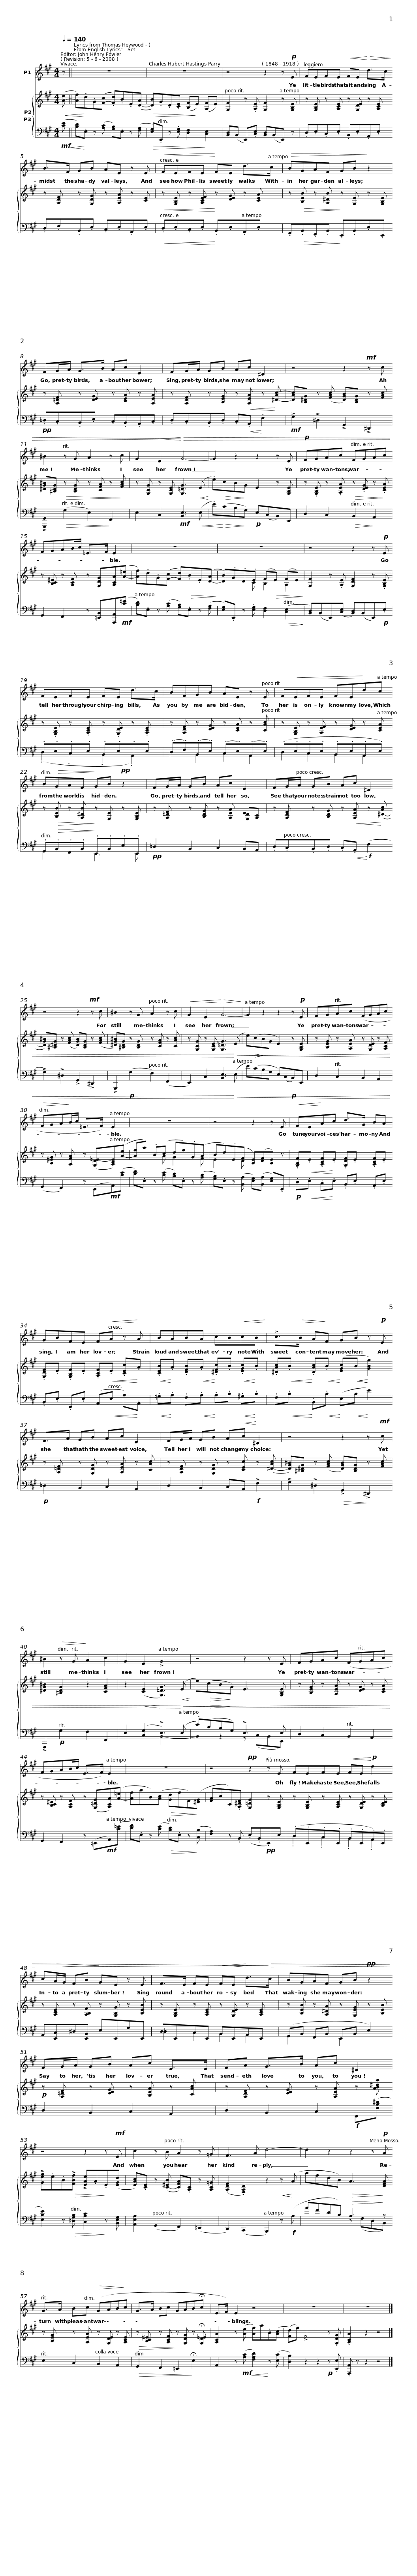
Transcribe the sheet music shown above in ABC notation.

X:1
%%score 1 { ( 2 3 ) ( 4 5 ) }
L:1/8
Q:1/4=140
M:4/4
I:linebreak $
K:A
V:1 treble
V:2 treble
V:3 treble
V:4 bass
V:5 bass
V:1
 z || z8 | z8 | z4 z2 z!p! E |$ FEFE!<(! FE!<)!!>(! d>c!>)! | %5
 B>F GB AE z E |$!<(! FEFE!<)! FE d>c |!>(! BGAF GB!>)! z2 |$ FG/A/ G>B Ac E2 | FG/A/ GB Ac ^D2 |$ %10
 z4 z2!mf! z c | ^B2 z G A2 z c | G2!<(! E2!<)!!>)!!>(! G4- | G2 z2 z2 z E |$!p! FGAc FGAc | %15
 FGAB/c/ =E>F E2 | z8 |$ z8 | z4 z2 z!p! E | FEFE FE d>c |$ %20
 BFGB AE z E | F!<(!EFE FE!<)!dc |$ B!>(!GAF!>)! GB!pp! z2 | FG/A/ GB Ac E2 |$ FG/A/ GB Ac ^D2 | %25
 z4 z2!mf! z c | ^B2 z G A2 z c |$!<(! G2 E2!<)!!>(! G4-!>)! | G2 z2 z2 z!p! E | FGAc (FGAc |$ %30
!>(! FGA!>)!B/c/ =E>F) E2 | z8 | z4 z2 z E |$!<(! FE!<)!Ac d>G BA | GBFE F!<(!A z!<)! A |$ %35
 BABA cB!<(!cB!<)! | !>!c>!>(!B A!>)!F GB z!p! E |$ F>A GB Ac E2 | FG/A/ GB A!<(!c!<)! ^D2 |$ z4 z2 z!mf! c | %40
 ^B2!>(! z G!>)! A2 c2 | G2 E2 !>!G4 |$ z4 z2 z E | FGAc (FGAc | FGAB/c/ E>F) E2 |$ %45
 z8 | z4!pp! z2 z E | FEFE!<(! FE!<)!!p! d2 |$ c!>(!A/G/ FB!>)! GE z E | F>E FE!<(! FE!<)! d>!>)!!>(!c |$ %50
 BGAF GB!pp! z2 | FG/A/ GB Ac E>E |$ FA G>B Ac ^D2 | z4 z2 z!mf! E | c2 z B A2 z =G |$ %55
 F3 A d4- | d2 z2 z2 z!p! A | G>A Bc!>(! (GAB!>)!c |$ G>A Bc GAB!fermata!c | E>F) E2 z4 | %60
 z8 | z8 |] %62
V:2
!<(! ([A-e] || [Af])!<)!.d.G([F-c] .[Fd]).B.E([D-A] |!>(! [DB]).G.D.[CE] ([B,F]!>)!E) ([A,F]E) | [G,F]2 z .[A,E] [G,F]2 z [G,B,E] |$ z [G,B,E] z [A,CE] z [G,DE] z [A,CE] | %5
 z [A,DF] z [G,DG] z [A,EA] z [CE] |$!<(! z [G,B,E] z [A,CEF]!<)! z [DEG] z [CEA] | z!>(! [B,EB] z [A,^DB]!>)! z [G,E] z [G,B,E] |$ z [A,=DF] z [DEG] z [CEA] z [A,EA] | z [A,DF] z [B,EG] z!<(! [A,EA] z!<)! [^D-Ac-] |$ %10
 [DAc][B,^DG] z ([FAc] [DGB])[B,DG] z [FAc] | [^DG^B][^B,DG]!>(! z [B,DG] z [CFA] z!>)! [FAc] | z [G,CG] z [G,CE] [G,=DG]3!<(! (E!<)! | .e)!>(!cB!>)!G E2 z [G,B,E] |$ z .[G,B,E] z .[A,EA]!>(! z .[DEG] z!>)! .[CEA] | %15
 z [B,C^E] z [A,CF] z [G,DG][A,CA]([A-=e] | [Af]).d.G([F-c] [Fd])!>(!.B.E([D-A]!>)! |$ [DB]).G.D.E (F!>(!E) (FE)!>)! | [G,F]2 z .[A,E] [G,DF]2 z .[G,B,E] | z .[G,B,E] z .[A,CE] z .[G,DE] z .[A,CE] |$ %20
 z [A,DF] z [DEG] z [CEA] z [CAc] | z [G,B,E] z [A,EF] z [DEG] z [CEA] |$ z!>(! [B,EB] z [A,^DB]!>)! z [G,E] z [G,B,E] | z [A,=DF] z [B,DG] z [A,EA] [G,D][A,C] |$ z [A,DF] z [B,DG] z!<(! [A,EA] z!<)! ([^D-Ac] | %25
 [DG^B])[^B,^DG] z ([FAc] [DGB])[B,DG] z ([FAc] | [^DG^B])[^B,DG] z [B,DG] z [CFA] z [CAc] |$ z [G,CG] z [G,CE] [G,=DG]3!<)!!<(! (E | e)!>(!!>(!(c!>)!!>)!BG E2) z [G,B,E] | z [B,EG] z [A,EA] z [G,DE] z [A,CF] |$ %30
 z [B,^EG] z [A,FA] z ([G,D=E-][A,CE])([A-e] | [Af]a) .B(c df).G(A | Bd).E(F [B,E])([DF][B,E]) z |$ .[G,B,F]!<(!.E .[A,CF]!<)!.E .[G,DF].E .[A,CF].E | .[G,DF].E .[G,B,F].E .[A,CF]!<(!.E .[CEc]!<)!.A |$ %35
!<(! .[CEB]!<)!.A .[DFB]!<(!.A!<)! .[^DFc].B!<(! .[EGc]!<)!.B | .[^DAc]!<(!.B!<)! .[DAc]!<(!.B!<)! ([EGc]!<(!!<(!B!<)!!<)! [GBg]2) |$ z [A,=DF] z [G,DG] z [A,EA] z [CAc] | z [A,DF] z [G,DG] z [CEc] z ([^D-Ac] |$ [DG^B])[^B,^DG] z ([FAc] [DGB])[B,DG] z [FAc] | %40
 [^DG^B]2 [^B,DG]2 z2 [CFA]2 | z2 ([CE]2 [G,=DG]3)!<(! (E!<)! |$ e)!>(!(cB!>)!G) E3 [G,B,E] | z [B,EG] z [A,EA] z [DEG] z [CEA] | z [B,C^E] z [A,CF] z ([G,=DG][A,CA])([A-=e] |$ %45
 [Af]aB)([Ac]!>(! [Gd]fF)!>)!([^EG] | [FA]cC).[A,^DF] [G,=DG]2 z [G,B,E] | z [G,B,E] z [A,CE] z [G,DE] z [B,DE] |$ z [A,CE] z [A,B,F] z [G,B,G] z [B,EB] | z [G,B,E] z [A,CE] z [G,DE] z [A,CE] |$ %50
 z [B,EB] z [A,^DA] z [G,EG] z [B,EB] |!p! z [A,=DF] z [DEG] z [B,EA] z [CAc] |$ z [A,DF] z [DEG] z [A,EA] z [AB^da] | !>![Geg].e.B!>(!!>![FBf] !>![EAe].A!>)!.E([EGd] | [EAc]).[CE] z ([C-^EB] [CFA]).[A,C] z [A,C=G] |$ %55
 (.[A,DF]2 .[F,A,D]2) z2!<(!!<(! z!<)!!<)! (A | afdB)!>(! A3!>)! [DFA] | z [B,EG] z [A,EA] z [G,DE] z [A,CE] |$!>(! z [B,C^E] z [A,CF]!>)! z [G,DG] z !fermata![G,D=E] | [A,CA]2 z ([Ae] [Af])a.B([Ac] | %60
 ([Fd])f) !>!F4 z .[G,DG] | .[A,CA]2 z2 z4 |] %62
V:3
 x || x8 | x8 | x8 |$ x8 | %5
 x8 |$ x8 | x8 |$ x8 | x8 |$ %10
 x8 | x8 | x8 | x8 |$ x8 | %15
 x8 | x8 |$ x2 x C B,2 A,2 | x8 | x8 |$ %20
 x8 | x8 |$ x8 | x4 x2 E2 |$ x8 | %25
 x8 | x8 |$ x8 | x8 | x4 x2 x2 |$ %30
 x8 | x2 x A G2 x F | E2 x D x4 |$ x8 | x8 |$ %35
 x8 | x8 |$ x8 | x8 |$ x8 | %40
 x8 | x8 |$ x8 | x8 | x8 |$ %45
 x8 | x8 | x8 |$ x8 | x8 |$ %50
 x8 | x8 |$ x8 | x8 | x8 |$ %55
 x8 | x8 | x8 |$ x8 | x8 | %60
 x8 | x8 |] %62
V:4
!mf!!<(! ([CE] || [B,D])!<)!.E, z ([A,C] [G,B,]).E, z ([F,A,] |!>(! [E,G,]).E,, z .[E,G,] [D,F,]2!>)! [C,E,]2 | [B,,D,](B,, E,,).[C,E,] [B,,D,](B,,E,,) z |$ .D,.E,.C,.E, .B,,.E,.A,,.E, | %5
 .D,.F,.B,,.E, .C,.E,.A,,.E, |$!<(! .D,.E,.C,.E,!<)! .B,,.E,.A,,.E, | .G,,!>(!.B,,.F,,.B,,!>)! .E,,.B,,.E,.E,, |$!pp! .=D,.C,.B,,.E, .C,.B,,.A,,.C, | .D,.C,.B,,.D, .C,!<(!.A,,!<)! .F,2 |$ %10
!mf! !>!G,2 !>!^D,2 !>!G,,2 !>!^D,,2 | !>![G,,,G,,]2!>(! (G,2 E,2)!>)! F,,2 | E,2 C,2!mf! [B,,E,]3!<(! (E, | .E)!<)!!>(!(CB,!>)!G,)!p! E,(C,B,,)E,, |$ D,2 C,2!>(! B,,2!>)! A,,2 | %15
 G,,2 F,,2 z [=E,,B,,][A,,,A,,]!mf!([C=E] | [B,D]).E, z ([A,C] [G,B,]).E, z ([F,A,] |$ [E,G,]).E,, z .[E,G,] [D,F,]2!>(! ([C,E,]2!>)! | [B,,D,])(B,,E,,)([C,E,] [B,,D,])(B,,E,,)!p!.E, | .D,.E,.C,.E, .B,,.E,.A,,.E, |$ %20
 (.D,.F,)(.B,,.E,) (.C,.E,)(.A,,.E,) | (.D,.E,.C,.E, .B,,.E,.A,,.E,) |$ .G,,!>(!.B,,.F,,.B,,!>)! .E,,.B,,.E,.E,, |!pp! =D,2 B,,2 C,2 B,,A,, |$ .D,.C,.B,,.D, .C,!<(!.A,,!<)!!f! (F,2 | %25
 !>!G,2) !>!^D,2 !>!G,,2 !>!^D,,2 | !>!G,,,2!p! (G,2 F,2) (F,,2 |$ E,,2) C,2 [B,,E,]3!<)!!<(! (E, | E)(CB,G, E,)(C,!p!B,,)E,, | D,2 C,2 B,,2 A,,2 |$ %30
 (G,,2 F,,2) z (E,,!mf!A,,)([CE] | [DF]).E, z ([CE] [B,D]).E, z ([A,C] | [G,B,]).E, z ([B,,A,] [E,G,])([B,,A,] [E,G,]).E,, |$!p! .D,!<(!.E, .C,!<)!.E, .B,,.E, .A,,.E, | .B,,.E, .E,,.E, (A,,!<(!E, A,)!<)!.A,, |$ %35
!<(! .=G,!<)!.A, .F,!<(!.A,!<)! .A,.B,!<(! .^G,!<)!.B, | .F,!<(!.B,!<)! .B,,!<(!.B,!<)! (E,!<(!B,!<)! E2) |$!p! =D,2 B,,2 C,2 A,,2 | D,2 B,,2 C,A,,!f! !>!F,2 |$ !>!G,2 !>!^D,2!>(! !>!G,,2!>)! !>!^D,,2 | %40
 !>!G,,,2!p! G,2 F,2 F,,2 | E,2!<(! ([C,G,]2!<)! !>!E,3)!<)!!<(! (E, |$ .E)!>(!(CB,!>)!G,) !>!E,3 E, | D,2 C,2 B,,2 A,,2 | G,,2 F,,2 z (=E,,!mf!A,,)([C=E] |$ %45
 [DF]).E, z ([CE]!>(! [B,D]).E, z!>)! ([C,B,] | [F,A,]2) z .B,, (.E,.B,,!pp!.E,,)E, | (.D,.E,,.C,.E,, .B,,.E,,.A,,).E,, |$ A,,[E,,C,]^D,[E,,B,,] E,E,,G,E,, | D,E,,C,E,, B,,E,,A,,E,, |$ %50
 (G,,B,, F,,B,, E,,B,, E,2) | D,2 B,,2 C,2 A,,2 |$ D,2 B,,2 C,2!f! F,,([F,B,^D] | [E,B,E]2) z!>(! [=D,G,B,] [C,A,C]2!>)! z [B,,E,G,] | [A,,E,A,]2 (G,,2 F,,2) (=E,,2 |$ %55
 D,,2) (C,,2 B,,,2) z!f! (A, | AFDB,)!>(! A,3!>)! z | E,2 C,2 B,,2 A,,2 |$!>(! G,,2 F,,2 =E,,2!>)! !fermata!E,2 | A,,2 z!mf!!<(! ([A,C] [F,A,D]2)!<)! z ([E,C] | %60
 [D,B,]2) z2 z2!p! z .[E,,E,] | .[A,,,A,,] z z2 z4 |] %62
V:5
 x || x8 | x8 | x8 |$ x8 | %5
 x8 |$ x8 | x8 |$ x8 | x8 |$ %10
 x8 | x8 | x8 | x8 |$ x8 | %15
 x8 | x8 |$ x8 | x8 | (.D,2 .C,2 .B,,2 .A,,2) |$ %20
 D,2 B,,2 C,2 A,,2 | D,2 C,2 B,,2 A,,2 |$ G,,2 F,,2 E,,3 E,, | x8 |$ x8 | %25
 x8 | x8 |$ x8 | x8 | x8 |$ %30
 x8 | x8 | x8 |$ x8 | x8 |$ %35
 x8 | x8 |$ x8 | x8 |$ x8 | %40
 x8 | x4 B,,4- |$ B,,2 z2 z (C,B,,E,,) | x8 | x8 |$ %45
 x8 | x8 | .D,2 .C,2 .B,,2 .A,,2 |$ x8 | =D,2 C,2 B,,2 A,,2 |$ %50
 G,,2 F,,2 E,,2 x2 | x8 |$ x8 | x8 | x8 |$ %55
 x8 | x4 z (F,D,B,,) | x8 |$ x8 | x8 | %60
 x8 | x8 |] %62
